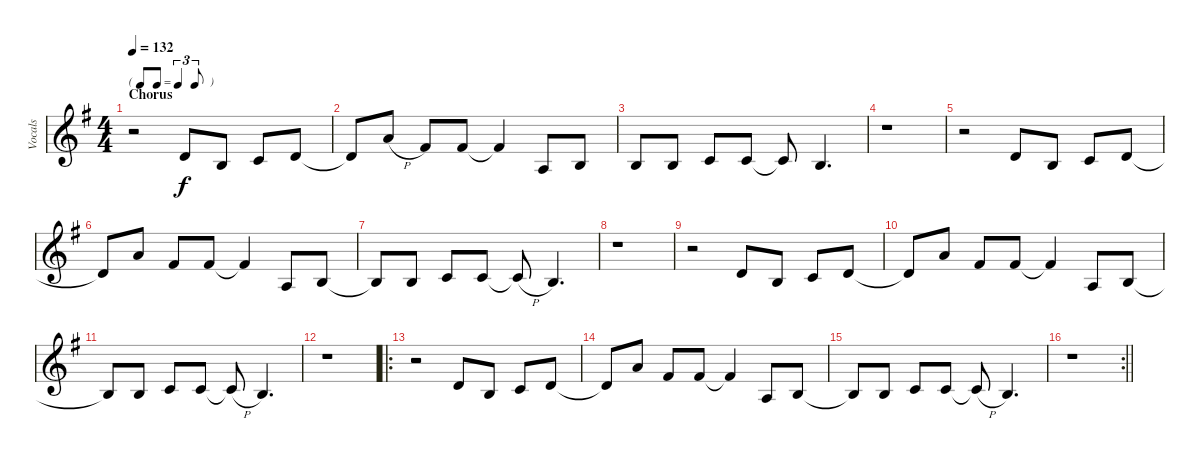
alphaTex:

\track ("Vocals" "Vocals") {instrument glockenspiel bank 1}
\staff {score}
\tuning (E4 B3 G3 D3 A2 E2) {hide}
\ts (4 4)
\tf triplet8th
\section ("" "Chorus")
\tempo 132
\clef g2
\ks eminor
r.2{dy f} 3.2.8 0.2.8 1.2.8 3.2.8 |
3.2{t}.8 5.1{h}.8 2.1.8 2.1.8 2.1{t}.4 2.3.8 0.2.8 |
0.2.8 0.2.8 1.2.8 1.2.8 1.2{t}.8 0.2.4{d} |
r.1 |
r.2 3.2.8 0.2.8 1.2.8 3.2.8 |
3.2{t}.8 5.1.8 2.1.8 2.1.8 2.1{t}.4 2.3.8 0.2.8 |
0.2{t}.8 0.2.8 1.2.8 1.2.8 1.2{h t}.8 0.2.4{d} |
r.1 |
r.2 3.2.8 0.2.8 1.2.8 3.2.8 |
3.2{t}.8 5.1.8 2.1.8 2.1.8 2.1{t}.4 2.3.8 0.2.8 |
0.2{t}.8 0.2.8 1.2.8 1.2.8 1.2{h t}.8 0.2.4{d} |
r.1 |
\ro
r.2 3.2.8 0.2.8 1.2.8 3.2.8 |
3.2{t}.8 5.1.8 2.1.8 2.1.8 2.1{t}.4 2.3.8 0.2.8 |
0.2{t}.8 0.2.8 1.2.8 1.2.8 1.2{h t}.8 0.2.4{d} |
\rc 2
\barLineRight lightlight
r.1
